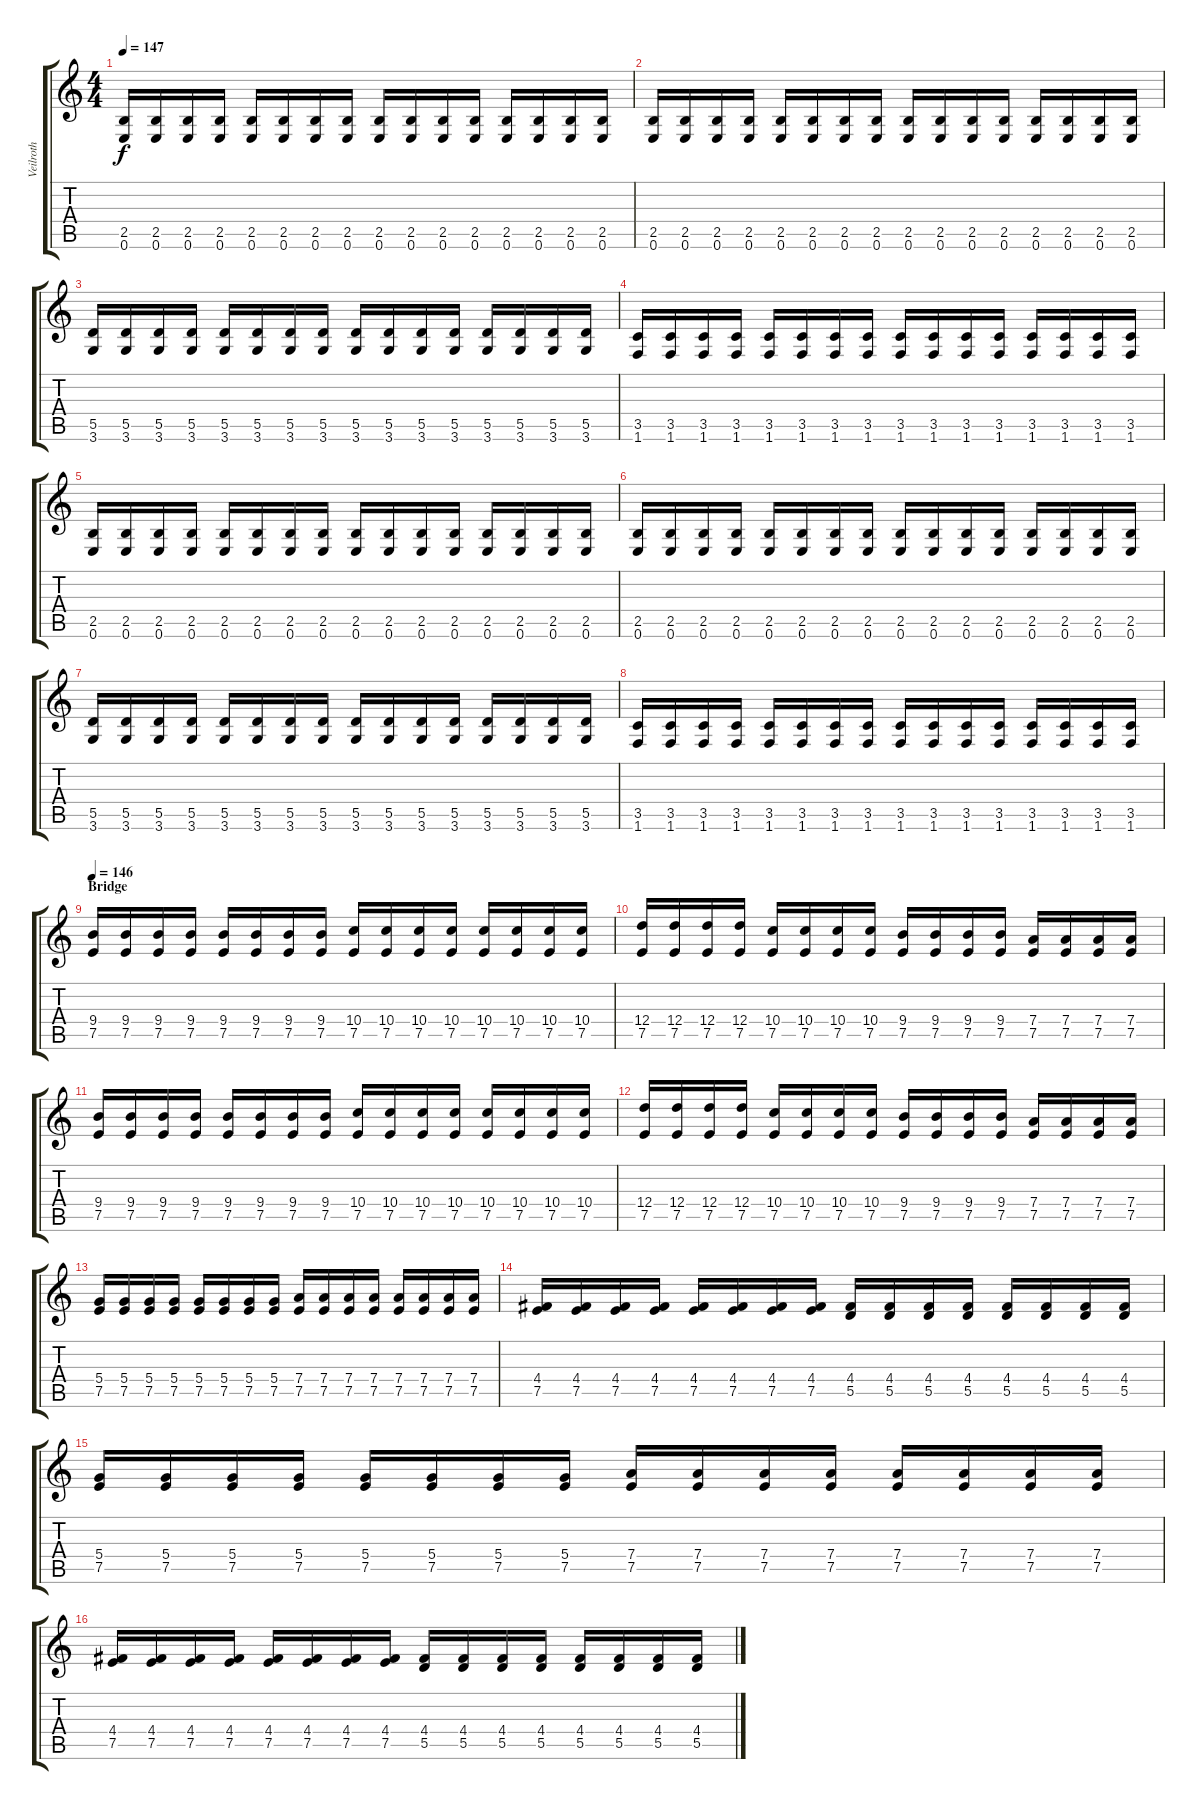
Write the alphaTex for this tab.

\track ("Veilroth" "Veilroth") {instrument distortionguitar}
\staff {score tabs}
\tuning (E4 B3 G3 D3 A2 E2) {hide}
\ts (4 4)
\tempo 147
\clef g2
\ks c
(2.5 0.6).16{dy f} (2.5 0.6).16 (2.5 0.6).16 (2.5 0.6).16 (2.5 0.6).16 (2.5 0.6).16 (2.5 0.6).16 (2.5 0.6).16 (2.5 0.6).16 (2.5 0.6).16 (2.5 0.6).16 (2.5 0.6).16 (2.5 0.6).16 (2.5 0.6).16 (2.5 0.6).16 (2.5 0.6).16 |
(2.5 0.6).16 (2.5 0.6).16 (2.5 0.6).16 (2.5 0.6).16 (2.5 0.6).16 (2.5 0.6).16 (2.5 0.6).16 (2.5 0.6).16 (2.5 0.6).16 (2.5 0.6).16 (2.5 0.6).16 (2.5 0.6).16 (2.5 0.6).16 (2.5 0.6).16 (2.5 0.6).16 (2.5 0.6).16 |
(5.5 3.6).16 (5.5 3.6).16 (5.5 3.6).16 (5.5 3.6).16 (5.5 3.6).16 (5.5 3.6).16 (5.5 3.6).16 (5.5 3.6).16 (5.5 3.6).16 (5.5 3.6).16 (5.5 3.6).16 (5.5 3.6).16 (5.5 3.6).16 (5.5 3.6).16 (5.5 3.6).16 (5.5 3.6).16 |
(3.5 1.6).16 (3.5 1.6).16 (3.5 1.6).16 (3.5 1.6).16 (3.5 1.6).16 (3.5 1.6).16 (3.5 1.6).16 (3.5 1.6).16 (3.5 1.6).16 (3.5 1.6).16 (3.5 1.6).16 (3.5 1.6).16 (3.5 1.6).16 (3.5 1.6).16 (3.5 1.6).16 (3.5 1.6).16 |
(2.5 0.6).16 (2.5 0.6).16 (2.5 0.6).16 (2.5 0.6).16 (2.5 0.6).16 (2.5 0.6).16 (2.5 0.6).16 (2.5 0.6).16 (2.5 0.6).16 (2.5 0.6).16 (2.5 0.6).16 (2.5 0.6).16 (2.5 0.6).16 (2.5 0.6).16 (2.5 0.6).16 (2.5 0.6).16 |
(2.5 0.6).16 (2.5 0.6).16 (2.5 0.6).16 (2.5 0.6).16 (2.5 0.6).16 (2.5 0.6).16 (2.5 0.6).16 (2.5 0.6).16 (2.5 0.6).16 (2.5 0.6).16 (2.5 0.6).16 (2.5 0.6).16 (2.5 0.6).16 (2.5 0.6).16 (2.5 0.6).16 (2.5 0.6).16 |
(5.5 3.6).16 (5.5 3.6).16 (5.5 3.6).16 (5.5 3.6).16 (5.5 3.6).16 (5.5 3.6).16 (5.5 3.6).16 (5.5 3.6).16 (5.5 3.6).16 (5.5 3.6).16 (5.5 3.6).16 (5.5 3.6).16 (5.5 3.6).16 (5.5 3.6).16 (5.5 3.6).16 (5.5 3.6).16 |
(3.5 1.6).16 (3.5 1.6).16 (3.5 1.6).16 (3.5 1.6).16 (3.5 1.6).16 (3.5 1.6).16 (3.5 1.6).16 (3.5 1.6).16 (3.5 1.6).16 (3.5 1.6).16 (3.5 1.6).16 (3.5 1.6).16 (3.5 1.6).16 (3.5 1.6).16 (3.5 1.6).16 (3.5 1.6).16 |
\section ("" "Bridge")
\tempo 146
(9.4 7.5).16 (9.4 7.5).16 (9.4 7.5).16 (9.4 7.5).16 (9.4 7.5).16 (9.4 7.5).16 (9.4 7.5).16 (9.4 7.5).16 (10.4 7.5).16 (10.4 7.5).16 (10.4 7.5).16 (10.4 7.5).16 (10.4 7.5).16 (10.4 7.5).16 (10.4 7.5).16 (10.4 7.5).16 |
(12.4 7.5).16 (12.4 7.5).16 (12.4 7.5).16 (12.4 7.5).16 (10.4 7.5).16 (10.4 7.5).16 (10.4 7.5).16 (10.4 7.5).16 (9.4 7.5).16 (9.4 7.5).16 (9.4 7.5).16 (9.4 7.5).16 (7.4 7.5).16 (7.4 7.5).16 (7.4 7.5).16 (7.4 7.5).16 |
(9.4 7.5).16 (9.4 7.5).16 (9.4 7.5).16 (9.4 7.5).16 (9.4 7.5).16 (9.4 7.5).16 (9.4 7.5).16 (9.4 7.5).16 (10.4 7.5).16 (10.4 7.5).16 (10.4 7.5).16 (10.4 7.5).16 (10.4 7.5).16 (10.4 7.5).16 (10.4 7.5).16 (10.4 7.5).16 |
(12.4 7.5).16 (12.4 7.5).16 (12.4 7.5).16 (12.4 7.5).16 (10.4 7.5).16 (10.4 7.5).16 (10.4 7.5).16 (10.4 7.5).16 (9.4 7.5).16 (9.4 7.5).16 (9.4 7.5).16 (9.4 7.5).16 (7.4 7.5).16 (7.4 7.5).16 (7.4 7.5).16 (7.4 7.5).16 |
(5.4 7.5).16 (5.4 7.5).16 (5.4 7.5).16 (5.4 7.5).16 (5.4 7.5).16 (5.4 7.5).16 (5.4 7.5).16 (5.4 7.5).16 (7.4 7.5).16 (7.4 7.5).16 (7.4 7.5).16 (7.4 7.5).16 (7.4 7.5).16 (7.4 7.5).16 (7.4 7.5).16 (7.4 7.5).16 |
(4.4 7.5).16 (4.4 7.5).16 (4.4 7.5).16 (4.4 7.5).16 (4.4 7.5).16 (4.4 7.5).16 (4.4 7.5).16 (4.4 7.5).16 (4.4 5.5).16 (4.4 5.5).16 (4.4 5.5).16 (4.4 5.5).16 (4.4 5.5).16 (4.4 5.5).16 (4.4 5.5).16 (4.4 5.5).16 |
(5.4 7.5).16 (5.4 7.5).16 (5.4 7.5).16 (5.4 7.5).16 (5.4 7.5).16 (5.4 7.5).16 (5.4 7.5).16 (5.4 7.5).16 (7.4 7.5).16 (7.4 7.5).16 (7.4 7.5).16 (7.4 7.5).16 (7.4 7.5).16 (7.4 7.5).16 (7.4 7.5).16 (7.4 7.5).16 |
(4.4 7.5).16 (4.4 7.5).16 (4.4 7.5).16 (4.4 7.5).16 (4.4 7.5).16 (4.4 7.5).16 (4.4 7.5).16 (4.4 7.5).16 (4.4 5.5).16 (4.4 5.5).16 (4.4 5.5).16 (4.4 5.5).16 (4.4 5.5).16 (4.4 5.5).16 (4.4 5.5).16 (4.4 5.5).16
